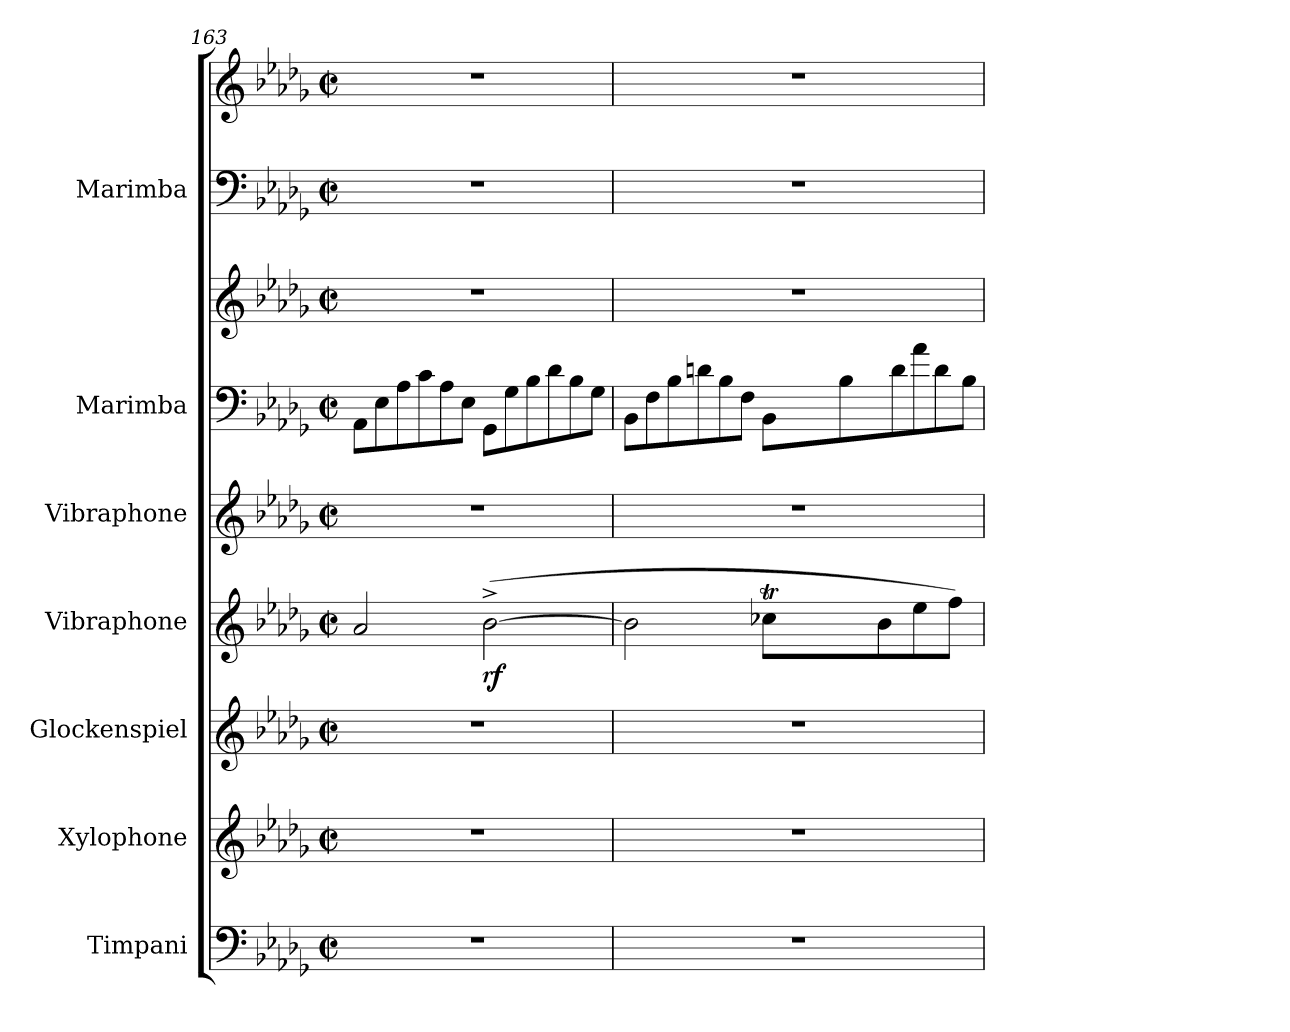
**kern	**kern	**kern	**kern	**dynam	**kern	**kern	**kern	**kern	**kern
*part7	*part6	*part5	*part4	*part4	*part3	*part2	*part2	*part1	*part1
*staff9	*staff8	*staff7	*staff6	*staff6	*staff5	*staff4	*staff3	*staff2	*staff1
*I"Timpani	*I"Xylophone	*I"Glockenspiel	*I"Vibraphone	*	*I"Vibraphone	*I"Marimba	*	*I"Marimba	*
*I'Timp.	*I'Xyl.	*I'Glk.	*I'Vib.	*	*I'Vib.	*I'Mrm.	*	*I'Mrm.	*
*clefF4	*clefG2	*clefG2	*clefG2	*	*clefG2	*clefF4	*clefG2	*clefF4	*clefG2
*	*ITrd-7c-12	*ITrd-14c-24	*	*	*	*	*	*	*
*k[b-e-a-d-g-]	*k[b-e-a-d-g-]	*k[b-e-a-d-g-]	*k[b-e-a-d-g-]	*	*k[b-e-a-d-g-]	*k[b-e-a-d-g-]	*k[b-e-a-d-g-]	*k[b-e-a-d-g-]	*k[b-e-a-d-g-]
*M2/2	*M2/2	*M2/2	*M2/2	*	*M2/2	*M2/2	*M2/2	*M2/2	*M2/2
*met(c|)	*met(c|)	*met(c|)	*met(c|)	*	*met(c|)	*met(c|)	*met(c|)	*met(c|)	*met(c|)
*	*	*	*	*	*	*Xtuplet	*	*	*
=163	=163	=163	=163	=163	=163	=163	=163	=163	=163
1r	1r	1r	2a-/	.	1r	12AA-\L	1r	1r	1r
.	.	.	.	.	.	12E-\	.	.	.
.	.	.	.	.	.	12A-\	.	.	.
.	.	.	.	.	.	12c\	.	.	.
.	.	.	.	.	.	12A-\	.	.	.
.	.	.	.	.	.	12E-\J	.	.	.
!	!	!	!	!LO:DY:b	!	!	!	!	!
.	.	.	([2b-^\	rf	.	12GG-\L	.	.	.
.	.	.	.	.	.	12G-\	.	.	.
.	.	.	.	.	.	12B-\	.	.	.
.	.	.	.	.	.	12d-\	.	.	.
.	.	.	.	.	.	12B-\	.	.	.
.	.	.	.	.	.	12G-\J	.	.	.
!!LO:PB:g=z
=164	=164	=164	=164	=164	=164	=164	=164	=164	=164
*	*	*	*^	*	*	*	*	*	*
1r	1r	1r	2b-\]	48%25ryy	.	1r	12BB-\L	1r	1r	1r
.	.	.	.	.	.	.	12F\	.	.	.
.	.	.	.	.	.	.	12B-\	.	.	.
.	.	.	.	.	.	.	12dn\	.	.	.
.	.	.	.	.	.	.	12B-\	.	.	.
.	.	.	.	.	.	.	12F\J	.	.	.
.	.	.	8cc-XT\L	.	.	.	12BB-\L	.	.	.
*	*	*	*	*Xtuplet	*	*	*	*	*	*
.	.	.	.	48dd-yy	.	.	.	.	.	.
.	.	.	.	48cc-yy	.	.	.	.	.	.
.	.	.	.	48dd-yy	.	.	.	.	.	.
.	.	.	.	48cc-yy	.	.	12B-\	.	.	.
.	.	.	.	48dd-yy	.	.	.	.	.	.
.	.	.	8b-\	4.ryy	.	.	.	.	.	.
.	.	.	.	.	.	.	12d\	.	.	.
.	.	.	8ee-\	.	.	.	12a-\	.	.	.
.	.	.	.	.	.	.	12d\	.	.	.
.	.	.	8ff\J)	.	.	.	.	.	.	.
.	.	.	.	.	.	.	12B-\J	.	.	.
*	*	*	*v	*v	*	*	*	*	*	*
=	=	=	=	=	=	=	=	=	=
*-	*-	*-	*-	*-	*-	*-	*-	*-	*-
